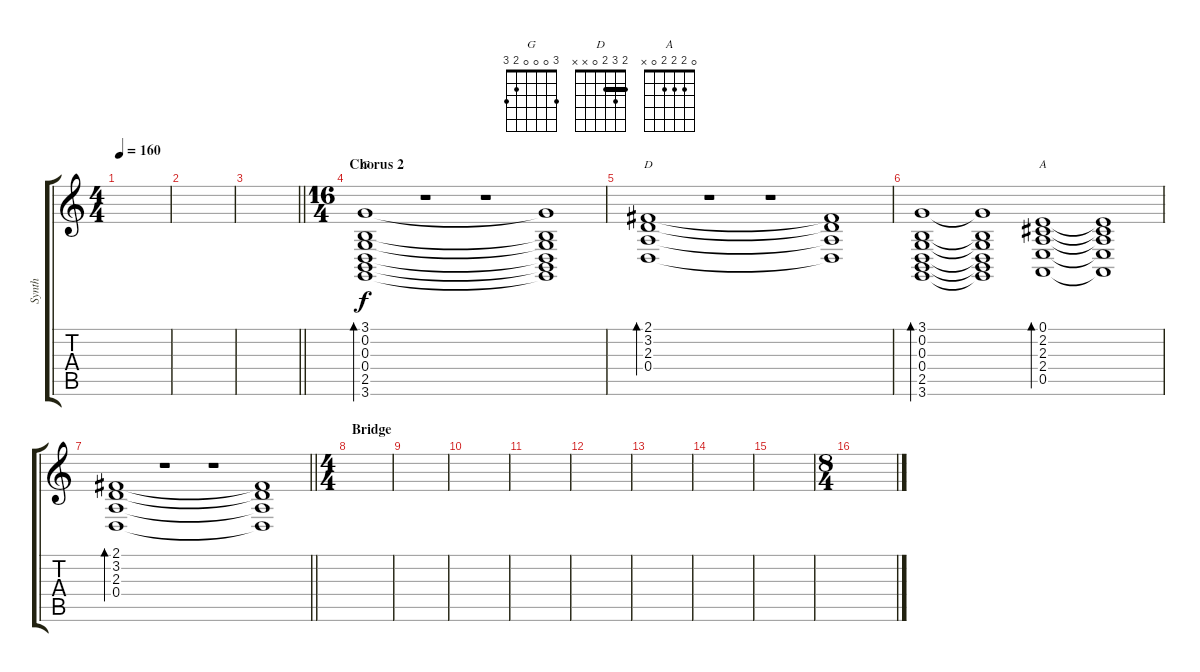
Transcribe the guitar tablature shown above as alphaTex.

\track ("Synth" "Synth") {instrument pad2warm}
\staff {score tabs}
\tuning (E4 B3 G3 D3 A2 E2) {hide}
\chord ("G" 3 0 0 0 2 3)
\chord ("D" 2 3 2 0 x x) {barre 2}
\chord ("A" 0 2 2 2 0 x)
\ts (4 4)
\tempo 160
\clef g2
\ks c
|
|
\barLineRight lightlight
|
\ts (16 4)
\section ("" "Chorus 2")
(3.1 0.2 0.3 0.4 2.5 3.6).1{bd 120 ch "G"} r.1 r.1 (3.1{t} 0.2{t} 0.3{t} 0.4{t} 2.5{t} 3.6{t}).1 |
(2.1 3.2 2.3 0.4).1{bd 120 ch "D"} r.1 r.1 (2.1{t} 3.2{t} 2.3{t} 0.4{t}).1 |
(3.1 0.2 0.3 0.4 2.5 3.6).1{bd 120} (3.1{t} 0.2{t} 0.3{t} 0.4{t} 2.5{t} 3.6{t}).1 (0.1 2.2 2.3 2.4 0.5).1{bd 120 ch "A"} (0.1{t} 2.2{t} 2.3{t} 2.4{t} 0.5{t}).1 |
\barLineRight lightlight
(2.1 3.2 2.3 0.4).1{bd 120} r.1 r.1 (2.1{t} 3.2{t} 2.3{t} 0.4{t}).1 |
\ts (4 4)
\section ("" "Bridge")
|
|
|
|
|
|
|
|
\ts (8 4)
